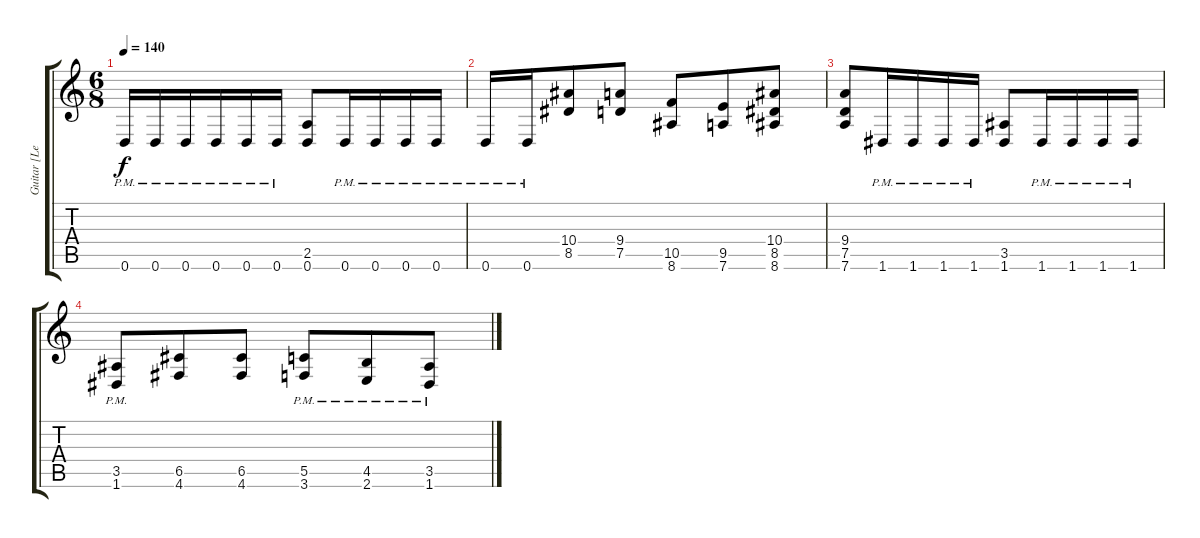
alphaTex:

\track ("Guitar [Left]" "Guitar [Le") {instrument distortionguitar}
\staff {score tabs}
\tuning (D4 A3 F3 C3 G2 D2) {hide}
\ts (6 8)
\tempo 140
\clef g2
\ks c
0.6{pm}.16{dy f} 0.6{pm}.16 0.6{pm}.16 0.6{pm}.16 0.6{pm}.16 0.6{pm}.16 (2.5 0.6).8 0.6{pm}.16 0.6{pm}.16 0.6{pm}.16 0.6{pm}.16 |
0.6{pm}.16 0.6{pm}.16 (10.4 8.5).8 (9.4 7.5).8 (10.5 8.6).8 (9.5 7.6).8 (10.4 8.5 8.6).8 |
(9.4 7.5 7.6).8 1.6{pm}.16 1.6{pm}.16 1.6{pm}.16 1.6{pm}.16 (3.5 1.6).8 1.6{pm}.16 1.6{pm}.16 1.6{pm}.16 1.6{pm}.16 |
(3.5{pm} 1.6{pm}).8 (6.5 4.6).8 (6.5 4.6).8 (5.5{pm} 3.6{pm}).8 (4.5{pm} 2.6{pm}).8 (3.5{pm} 1.6{pm}).8
